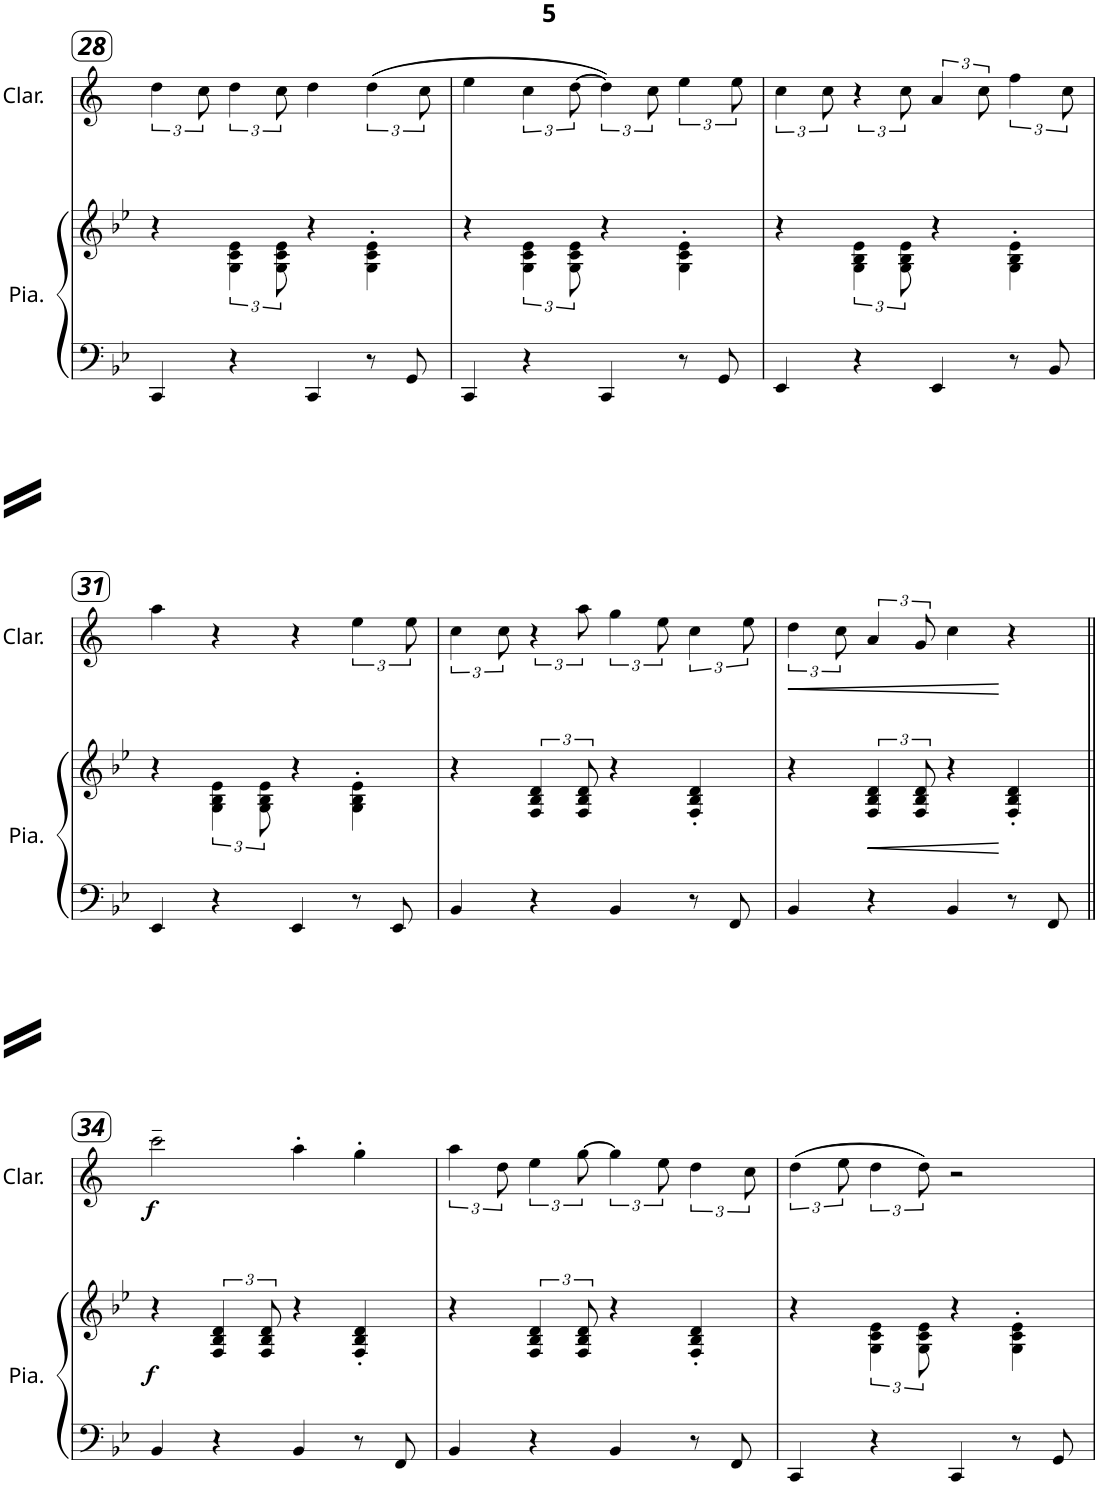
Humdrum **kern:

**kern	**kern	**dynam	**kern	**dynam
*part2	*part2	*part2	*part1	*part1
*staff3	*staff2	*staff2/3	*staff1	*staff1
*I"Piano	*	*	*I"Clarinette	*
*I'Pia.	*	*	*I'Clar.	*
!!LO:PB:g=z
*clefF4	*clefG2	*	*clefG2	*
*	*	*	*Trd1c2	*
*k[b-e-]	*k[b-e-]	*	*k[]	*
*B-:	*B-:	*	*C:	*
*M4/4	*M4/4	*	*M4/4	*
=28	=28	=28	=28	=28
4CC/	4r	.	6dd\	.
.	.	.	12cc\	.
4r	6G\ 6c\ 6e-\	.	6dd\	.
.	12G\ 12c\ 12e-\	.	12cc\	.
4CC/	4r	.	4dd\	.
8r	4G\' 4c\' 4e-\'	.	(6dd\	.
8GG/	.	.	.	.
.	.	.	12cc\	.
=29	=29	=29	=29	=29
4CC/	4r	.	4ee\	.
4r	6G\ 6c\ 6e-\	.	6cc\	.
.	12G\ 12c\ 12e-\	.	[>4dd\	.
4CC/	4r	.	.	.
.	.	.	12cc\	.
8r	4G\' 4c\' 4e-\'	.	6ee\	.
8GG/	.	.	.	.
.	.	.	12ee\	.
=30	=30	=30	=30	=30
4EE-/	4r	.	6cc\	.
.	.	.	12cc\	.
4r	6G\ 6B-\ 6e-\	.	6r	.
.	12G\ 12B-\ 12e-\	.	12cc\	.
4EE-/	4r	.	6a/	.
.	.	.	12cc\	.
8r	4G\' 4B-\' 4e-\'	.	6ff\	.
8BB-/	.	.	.	.
.	.	.	12cc\	.
!!LO:LB:g=z
=31	=31	=31	=31	=31
4EE-/	4r	.	4aa\	.
4r	6G\ 6B-\ 6e-\	.	4r	.
.	12G\ 12B-\ 12e-\	.	.	.
4EE-/	4r	.	4r	.
8r	4G\' 4B-\' 4e-\'	.	6ee\	.
8EE-/	.	.	.	.
.	.	.	12ee\	.
=32	=32	=32	=32	=32
4BB-/	4r	.	6cc\	.
.	.	.	12cc\	.
4r	6F/ 6B-/ 6d/	.	6r	.
.	12F/ 12B-/ 12d/	.	12aa\	.
4BB-/	4r	.	6gg\	.
.	.	.	12ee\	.
8r	4F/' 4B-/' 4d/'	.	6cc\	.
8FF/	.	.	.	.
.	.	.	12ee\	.
=33	=33	=33	=33	=33
!	!	!	!	!LO:HP:b
4BB-/	4r	.	6dd\	<
.	.	.	12cc\	.
!	!	!LO:HP:b	!	!
4r	6F/ 6B-/ 6d/	<	6a/	.
.	12F/ 12B-/ 12d/	.	12g/	.
4BB-/	4r	.	4cc\	.
8r	4F/' 4B-/' 4d/'	[	4r	[
8FF/	.	.	.	.
!!LO:LB:g=z
=34||	=34||	=34||	=34||	=34||
!	!	!LO:DY:b	!	!LO:DY:b
4BB-/	4r	f	2ccc~\	f
4r	6F/ 6B-/ 6d/	.	.	.
.	12F/ 12B-/ 12d/	.	.	.
4BB-/	4r	.	4aa'\	.
8r	4F/' 4B-/' 4d/'	.	4gg'\	.
8FF/	.	.	.	.
=35	=35	=35	=35	=35
4BB-/	4r	.	6aa\	.
.	.	.	12dd\	.
4r	6F/ 6B-/ 6d/	.	6ee\	.
.	12F/ 12B-/ 12d/	.	[>4gg\	.
4BB-/	4r	.	.	.
.	.	.	12ee\	.
8r	4F/' 4B-/' 4d/'	.	6dd\	.
8FF/	.	.	.	.
.	.	.	12cc\	.
=36	=36	=36	=36	=36
4CC/	4r	.	(6dd\	.
.	.	.	12ee\	.
4r	6G\ 6c\ 6e-\	.	6dd\	.
.	12G\ 12c\ 12e-\	.	12dd\)	.
4CC/	4r	.	2r	.
8r	4G\' 4c\' 4e-\'	.	.	.
8GG/	.	.	.	.
=	=	=	=	=
*-	*-	*-	*-	*-
